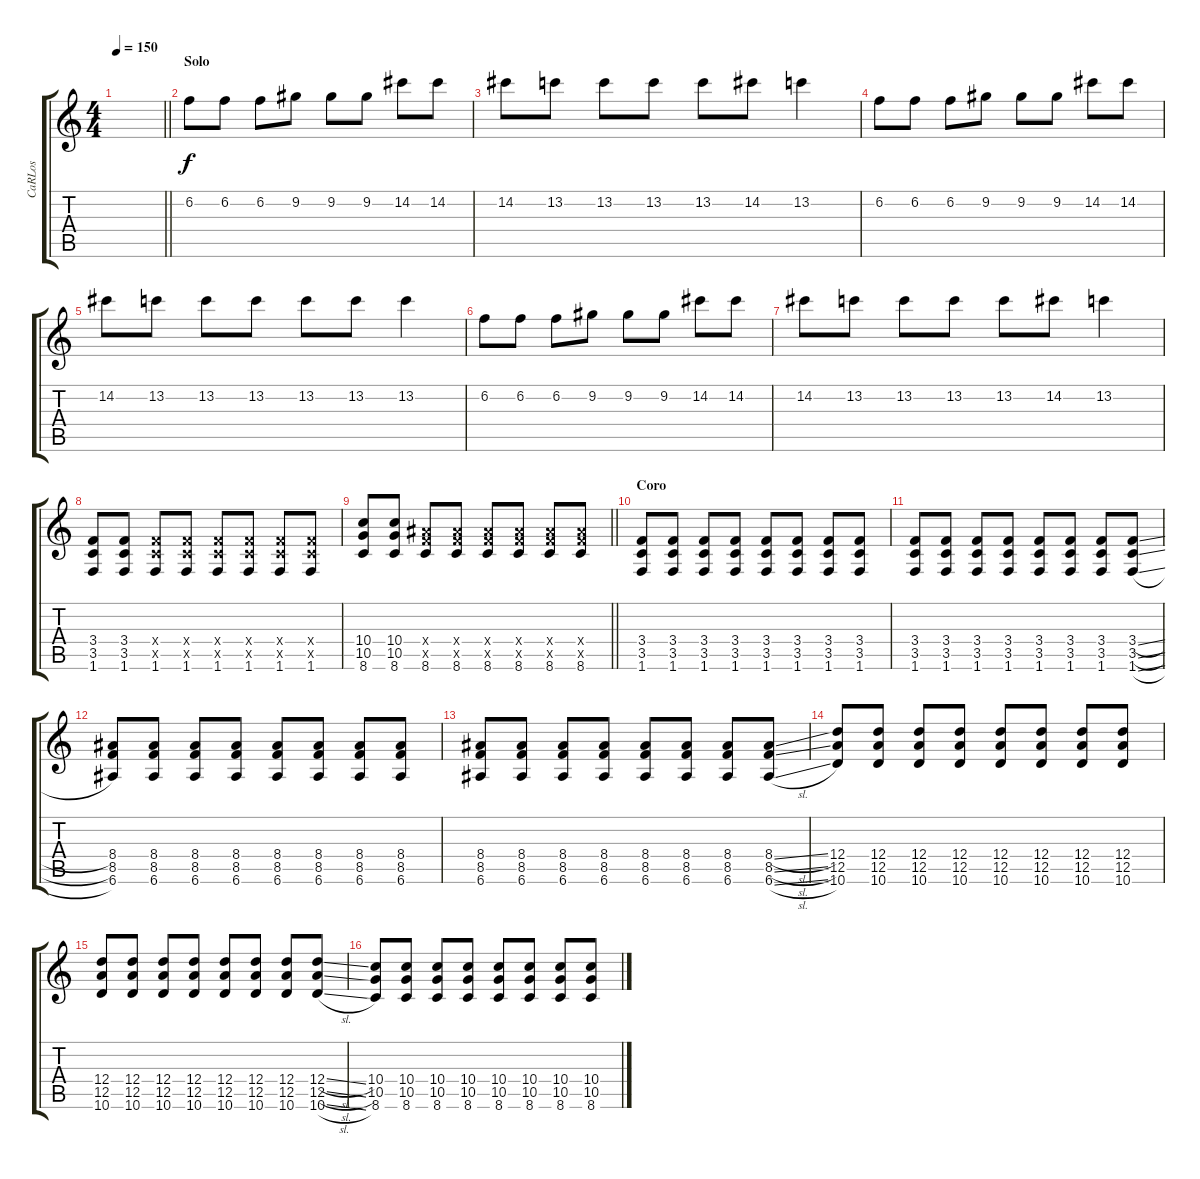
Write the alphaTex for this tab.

\track ("CaRLos" "CaRLos") {instrument overdrivenguitar}
\staff {score tabs}
\tuning (E4 B3 G3 D3 A2 E2) {hide}
\ts (4 4)
\tempo 150
\clef g2
\barLineRight lightlight
\ks c
|
\section ("" "Solo")
6.2.8 6.2.8 6.2.8 9.2.8 9.2.8 9.2.8 14.2.8 14.2.8 |
14.2.8 13.2.8 13.2.8 13.2.8 13.2.8 14.2.8 13.2.4 |
6.2.8 6.2.8 6.2.8 9.2.8 9.2.8 9.2.8 14.2.8 14.2.8 |
14.2.8 13.2.8 13.2.8 13.2.8 13.2.8 13.2.8 13.2.4 |
6.2.8 6.2.8 6.2.8 9.2.8 9.2.8 9.2.8 14.2.8 14.2.8 |
14.2.8 13.2.8 13.2.8 13.2.8 13.2.8 14.2.8 13.2.4 |
(3.4 3.5 1.6).8 (3.4 3.5 1.6).8 (3.4{x} 3.5{x} 1.6).8 (3.4{x} 3.5{x} 1.6).8 (3.4{x} 3.5{x} 1.6).8 (3.4{x} 3.5{x} 1.6).8 (3.4{x} 3.5{x} 1.6).8 (3.4{x} 3.5{x} 1.6).8 |
\barLineRight lightlight
(10.4 10.5 8.6).8 (10.4 10.5 8.6).8 (8.4{x} 8.5{x} 8.6).8 (8.4{x} 8.5{x} 8.6).8 (8.4{x} 8.5{x} 8.6).8 (8.4{x} 8.5{x} 8.6).8 (8.4{x} 8.5{x} 8.6).8 (8.4{x} 8.5{x} 8.6).8 |
\section ("" "Coro")
(3.4 3.5 1.6).8 (3.4 3.5 1.6).8 (3.4 3.5 1.6).8 (3.4 3.5 1.6).8 (3.4 3.5 1.6).8 (3.4 3.5 1.6).8 (3.4 3.5 1.6).8 (3.4 3.5 1.6).8 |
(3.4 3.5 1.6).8 (3.4 3.5 1.6).8 (3.4 3.5 1.6).8 (3.4 3.5 1.6).8 (3.4 3.5 1.6).8 (3.4 3.5 1.6).8 (3.4 3.5 1.6).8 (3.4{sl} 3.5{sl} 1.6{sl}).8 |
(8.4 8.5 6.6).8 (8.4 8.5 6.6).8 (8.4 8.5 6.6).8 (8.4 8.5 6.6).8 (8.4 8.5 6.6).8 (8.4 8.5 6.6).8 (8.4 8.5 6.6).8 (8.4 8.5 6.6).8 |
(8.4 8.5 6.6).8 (8.4 8.5 6.6).8 (8.4 8.5 6.6).8 (8.4 8.5 6.6).8 (8.4 8.5 6.6).8 (8.4 8.5 6.6).8 (8.4 8.5 6.6).8 (8.4{sl} 8.5{sl} 6.6{sl}).8 |
(12.4 12.5 10.6).8 (12.4 12.5 10.6).8 (12.4 12.5 10.6).8 (12.4 12.5 10.6).8 (12.4 12.5 10.6).8 (12.4 12.5 10.6).8 (12.4 12.5 10.6).8 (12.4 12.5 10.6).8 |
(12.4 12.5 10.6).8 (12.4 12.5 10.6).8 (12.4 12.5 10.6).8 (12.4 12.5 10.6).8 (12.4 12.5 10.6).8 (12.4 12.5 10.6).8 (12.4 12.5 10.6).8 (12.4{sl} 12.5{sl} 10.6{sl}).8 |
(10.4 10.5 8.6).8 (10.4 10.5 8.6).8 (10.4 10.5 8.6).8 (10.4 10.5 8.6).8 (10.4 10.5 8.6).8 (10.4 10.5 8.6).8 (10.4 10.5 8.6).8 (10.4 10.5 8.6).8
